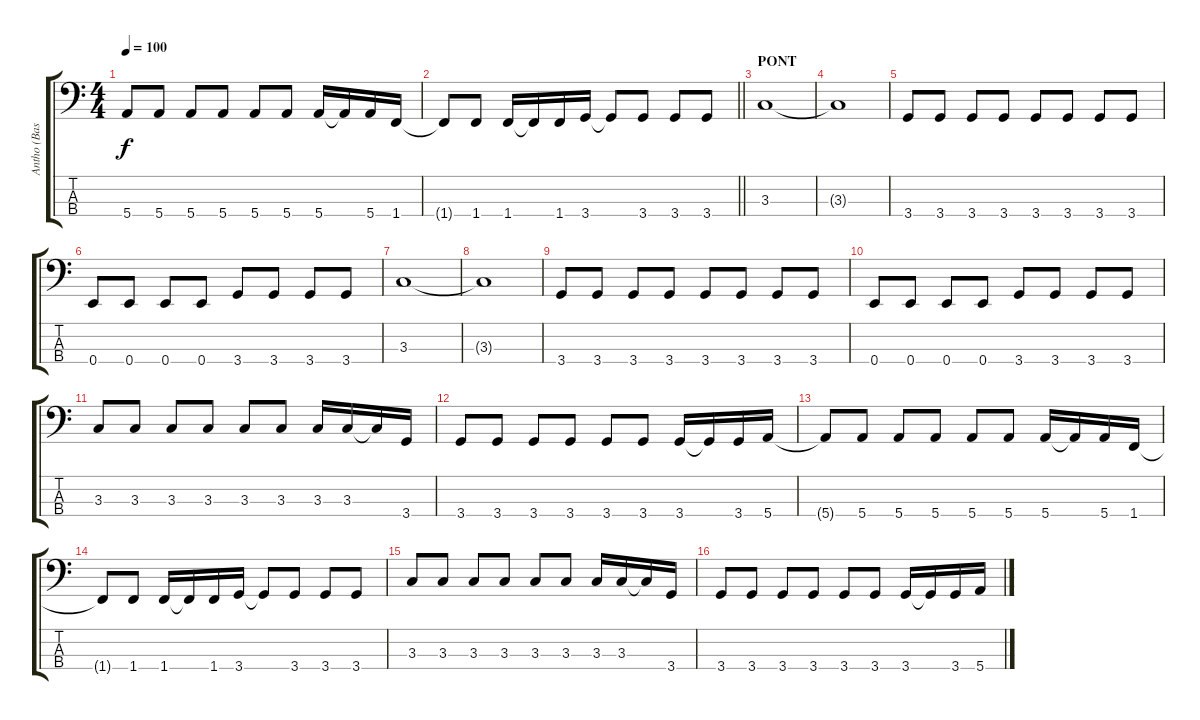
\track ("Antho (Basse)" "Antho (Bas") {instrument electricbassfinger}
\staff {score tabs}
\tuning (G2 D2 A1 E1) {hide}
\ts (4 4)
\tempo 100
\clef f4
\ks c
5.4{t}.8{dy f} 5.4.8 5.4.8 5.4.8 5.4.8 5.4.8 5.4.16 5.4{t}.16 5.4.16 1.4.16 |
\barLineRight lightlight
1.4{t}.8 1.4.8 1.4.16 1.4{t}.16 1.4.16 3.4.16 3.4{t}.8 3.4.8 3.4.8 3.4.8 |
\section ("" "PONT")
3.3.1 |
3.3{t}.1 |
3.4.8 3.4.8 3.4.8 3.4.8 3.4.8 3.4.8 3.4.8 3.4.8 |
0.4.8 0.4.8 0.4.8 0.4.8 3.4.8 3.4.8 3.4.8 3.4.8 |
3.3.1 |
3.3{t}.1 |
3.4.8 3.4.8 3.4.8 3.4.8 3.4.8 3.4.8 3.4.8 3.4.8 |
0.4.8 0.4.8 0.4.8 0.4.8 3.4.8 3.4.8 3.4.8 3.4.8 |
3.3.8 3.3.8 3.3.8 3.3.8 3.3.8 3.3.8 3.3.16 3.3.16 3.3{t}.16 3.4.16 |
3.4.8 3.4.8 3.4.8 3.4.8 3.4.8 3.4.8 3.4.16 3.4{t}.16 3.4.16 5.4.16 |
5.4{t}.8 5.4.8 5.4.8 5.4.8 5.4.8 5.4.8 5.4.16 5.4{t}.16 5.4.16 1.4.16 |
1.4{t}.8 1.4.8 1.4.16 1.4{t}.16 1.4.16 3.4.16 3.4{t}.8 3.4.8 3.4.8 3.4.8 |
3.3.8 3.3.8 3.3.8 3.3.8 3.3.8 3.3.8 3.3.16 3.3.16 3.3{t}.16 3.4.16 |
3.4.8 3.4.8 3.4.8 3.4.8 3.4.8 3.4.8 3.4.16 3.4{t}.16 3.4.16 5.4.16
